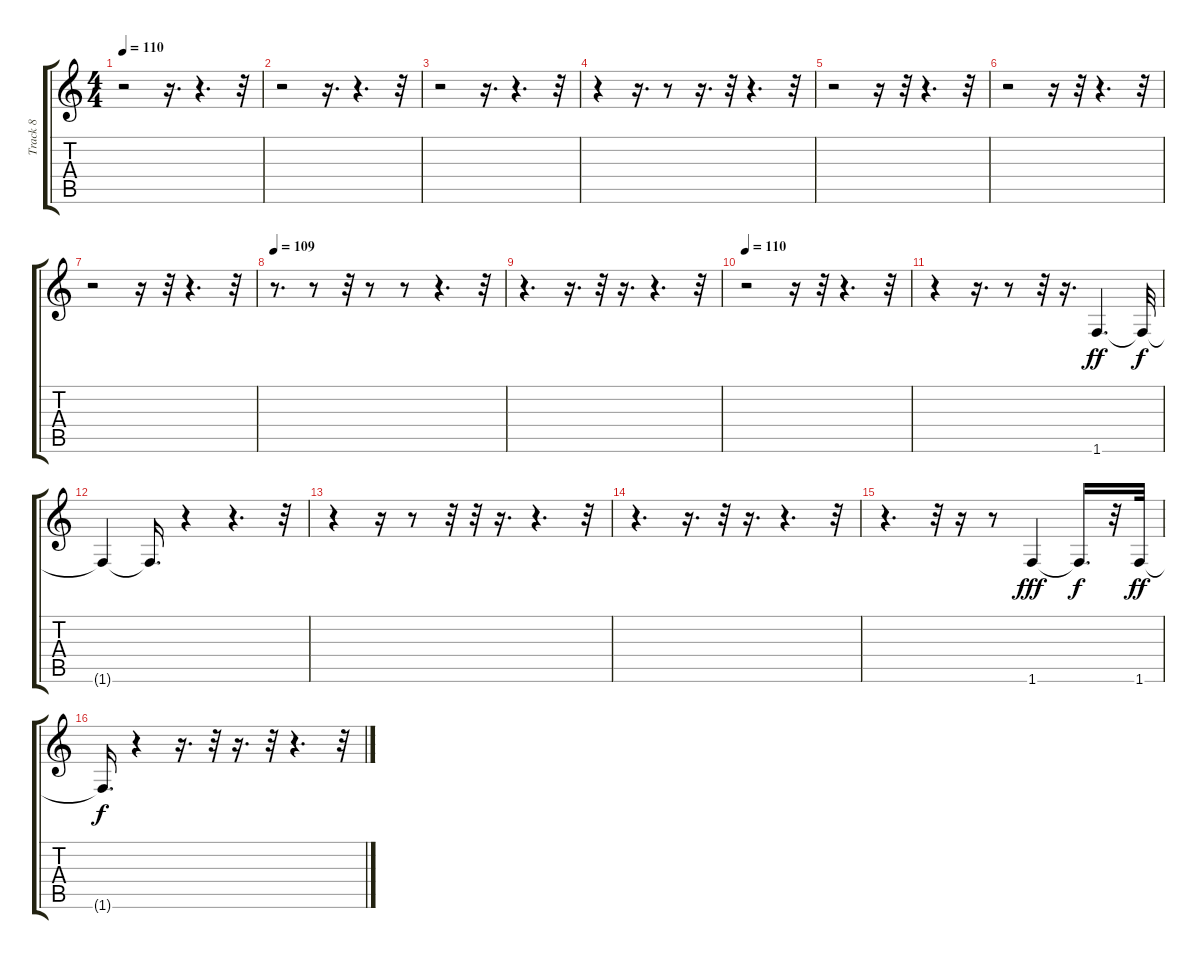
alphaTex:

\track ("Track 8" "Track 8") {instrument electricbassfinger}
\staff {score tabs}
\tuning (E4 B3 G3 D3 A2 E2) {hide}
\ts (4 4)
\tempo 110
\clef g2
\ks c
r.2{dy f} r.16{d} r.4{d} r.32 |
r.2 r.16{d} r.4{d} r.32 |
r.2 r.16{d} r.4{d} r.32 |
r.4 r.16{d} r.8 r.16{d} r.32 r.4{d} r.32 |
r.2 r.16 r.32 r.4{d} r.32 |
r.2 r.16 r.32 r.4{d} r.32 |
r.2 r.16 r.32 r.4{d} r.32 |
\tempo 109
r.8{d} r.8 r.32 r.8 r.8 r.4{d} r.32 |
r.4{d} r.16{d} r.32 r.16{d} r.4{d} r.32 |
\tempo 110
r.2 r.16 r.32 r.4{d} r.32 |
r.4 r.16{d} r.8 r.32 r.16{d} 1.6.4{d dy ff} 1.6{t}.32{dy f} |
1.6{t}.4 1.6{t}.16{d} r.4 r.4{d} r.32 |
r.4 r.16 r.8 r.32 r.32 r.16{d} r.4{d} r.32 |
r.4{d} r.16{d} r.32 r.16{d} r.4{d} r.32 |
r.4{d} r.32 r.16 r.8 1.6.4{dy fff} 1.6{t}.16{d dy f} r.32 1.6.32{dy ff} |
1.6{t}.16{d dy f} r.4 r.16{d} r.32 r.16{d} r.32 r.4{d} r.32
